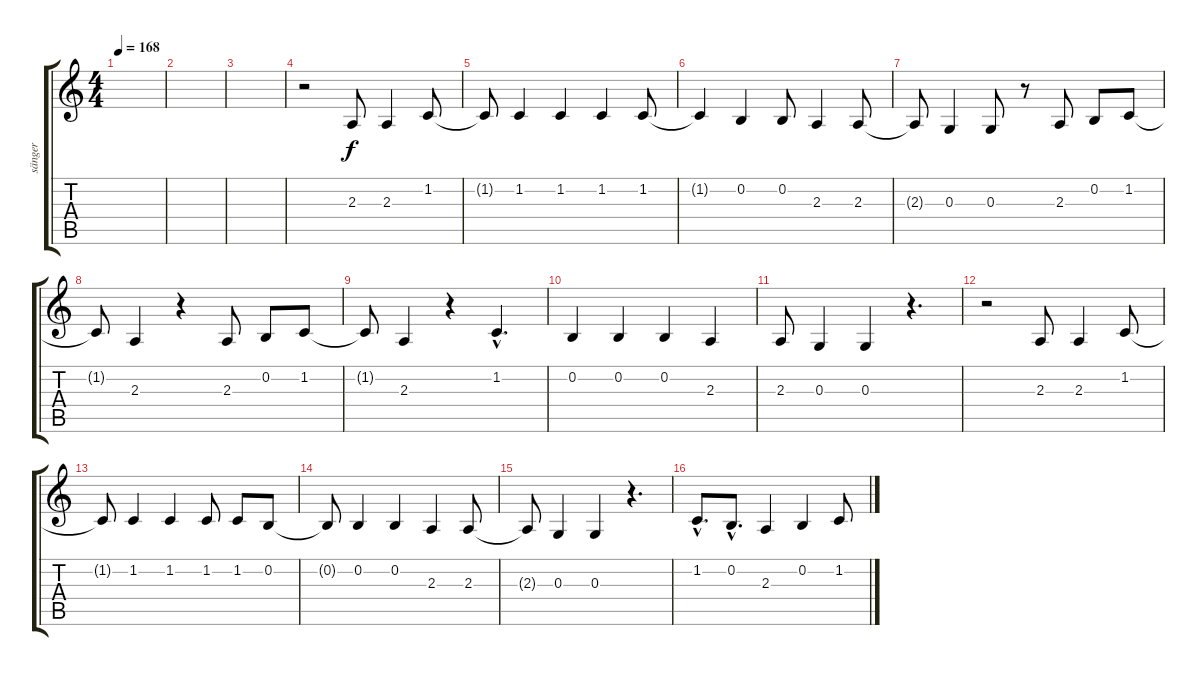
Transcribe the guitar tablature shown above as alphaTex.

\track ("sänger" "sänger") {instrument oboe}
\staff {score tabs}
\tuning (E4 B3 G3 D3 A2 E2) {hide}
\ts (4 4)
\tempo 168
\clef g2
\ks c
|
|
|
r.2 2.3.8 2.3.4 1.2.8 |
1.2{t}.8 1.2.4 1.2.4 1.2.4 1.2.8 |
1.2{t}.4 0.2.4 0.2.8 2.3.4 2.3.8 |
2.3{t}.8 0.3.4 0.3.8 r.8 2.3.8 0.2.8 1.2.8 |
1.2{t}.8 2.3.4 r.4 2.3.8 0.2.8 1.2.8 |
1.2{t}.8 2.3.4 r.4 1.2{hac}.4{d} |
0.2.4 0.2.4 0.2.4 2.3.4 |
2.3.8 0.3.4 0.3.4 r.4{d} |
r.2 2.3.8 2.3.4 1.2.8 |
1.2{t}.8 1.2.4 1.2.4 1.2.8 1.2.8 0.2.8 |
0.2{t}.8 0.2.4 0.2.4 2.3.4 2.3.8 |
2.3{t}.8 0.3.4 0.3.4 r.4{d} |
1.2{hac}.8{d} 0.2{hac}.8{d} 2.3.4 0.2.4 1.2.8
